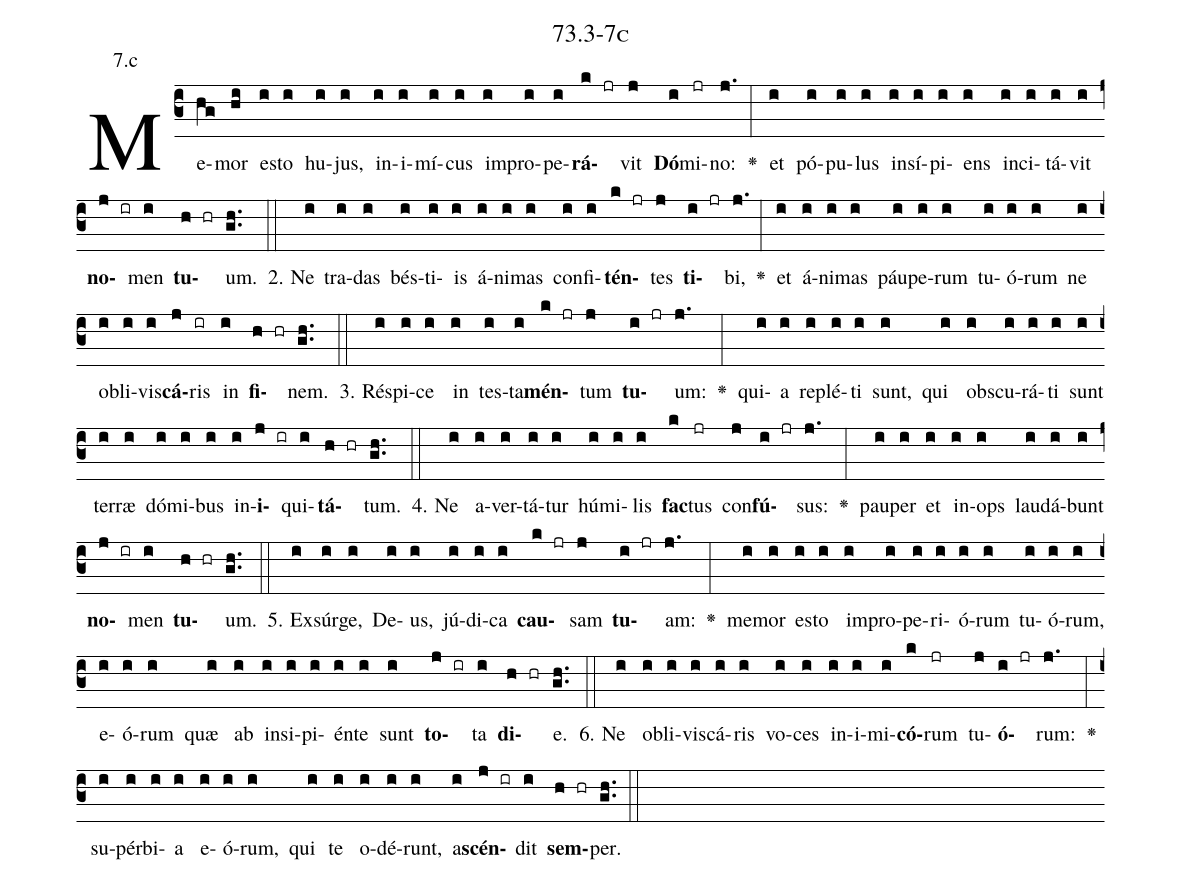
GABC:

name: 73.3-7c;
annotation: 7.c;
%%
(c3)Me(hg)mor(hi) es(i)to(i) hu(i)jus,(i) in(i)i(i)mí(i)cus(i) im(i)pro(i)pe(i)<b>rá</b>(k jr)vit(j) <b>Dó</b>(i)mi(jr)no:(j.) <v>\greheightstar</v>(:) et(i) pó(i)pu(i)lus(i) in(i)sí(i)pi(i)ens(i) in(i)ci(i)tá(i)vit(i) <b>no</b>(j ir)men(i) <b>tu</b>(h hr)um.(gh..) (::)
2. Ne(i) tra(i)das(i) bés(i)ti(i)is(i) á(i)ni(i)mas(i) con(i)fi(i)<b>tén</b>(k jr)tes(j) <b>ti</b>(i jr)bi,(j.) <v>\greheightstar</v>(:) et(i) á(i)ni(i)mas(i) páu(i)pe(i)rum(i) tu(i)ó(i)rum(i) ne(i) ob(i)li(i)vis(i)<b>cá</b>(j)ris(ir) in(i) <b>fi</b>(h hr)nem.(gh..) (::)
3. Ré(i)spi(i)ce(i) in(i) tes(i)ta(i)<b>mén</b>(k jr)tum(j) <b>tu</b>(i jr)um:(j.) <v>\greheightstar</v>(:) qui(i)a(i) re(i)plé(i)ti(i) sunt,(i) qui(i) obs(i)cu(i)rá(i)ti(i) sunt(i) ter(i)ræ(i) dó(i)mi(i)bus(i) in(i)<b>i</b>(j ir)qui(i)<b>tá</b>(h hr)tum.(gh..) (::)
4. Ne(i) a(i)ver(i)tá(i)tur(i) hú(i)mi(i)lis(i) <b>fac</b>(k)tus(jr) con(j)<b>fú</b>(i jr)sus:(j.) <v>\greheightstar</v>(:) pau(i)per(i) et(i) in(i)ops(i) lau(i)dá(i)bunt(i) <b>no</b>(j ir)men(i) <b>tu</b>(h hr)um.(gh..) (::)
5. Ex(i)súr(i)ge,(i) De(i)us,(i) jú(i)di(i)ca(i) <b>cau</b>(k jr)sam(j) <b>tu</b>(i jr)am:(j.) <v>\greheightstar</v>(:) me(i)mor(i) es(i)to(i) im(i)pro(i)pe(i)ri(i)ó(i)rum(i) tu(i)ó(i)rum,(i) e(i)ó(i)rum(i) quæ(i) ab(i) in(i)si(i)pi(i)én(i)te(i) sunt(i) <b>to</b>(j ir)ta(i) <b>di</b>(h hr)e.(gh..) (::)
6. Ne(i) ob(i)li(i)vis(i)cá(i)ris(i) vo(i)ces(i) in(i)i(i)mi(i)<b>có</b>(k)rum(jr) tu(j)<b>ó</b>(i jr)rum:(j.) <v>\greheightstar</v>(:) su(i)pér(i)bi(i)a(i) e(i)ó(i)rum,(i) qui(i) te(i) o(i)dé(i)runt,(i) a(i)<b>scén</b>(j ir)dit(i) <b>sem</b>(h hr)per.(gh..) (::)
